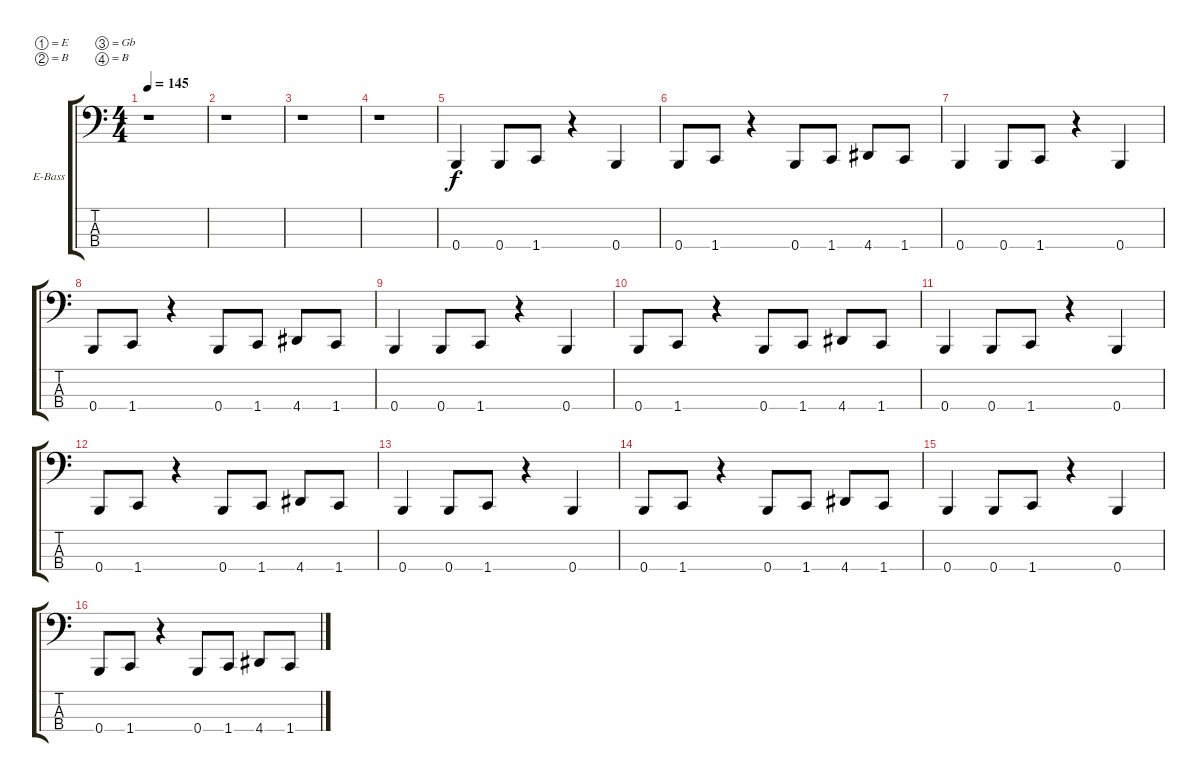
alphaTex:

\bracketExtendMode groupsimilarinstruments
\firstSystemTrackNameOrientation horizontal
\otherSystemsTrackNameOrientation horizontal
\track ("Adam Duce" "E-Bass") {instrument electricbasspick}
\staff {score tabs}
\tuning (E2 B1 Gb1 B0)
\ts (4 4)
\tempo 145
\clef f4
\ks c
r.1{dy f} |
r.1 |
r.1 |
r.1 |
0.4.4 0.4.8 1.4.8 r.4 0.4.4 |
0.4.8 1.4.8 r.4 0.4.8 1.4.8 4.4.8 1.4.8 |
0.4.4 0.4.8 1.4.8 r.4 0.4.4 |
0.4.8 1.4.8 r.4 0.4.8 1.4.8 4.4.8 1.4.8 |
0.4.4 0.4.8 1.4.8 r.4 0.4.4 |
0.4.8 1.4.8 r.4 0.4.8 1.4.8 4.4.8 1.4.8 |
0.4.4 0.4.8 1.4.8 r.4 0.4.4 |
0.4.8 1.4.8 r.4 0.4.8 1.4.8 4.4.8 1.4.8 |
0.4.4 0.4.8 1.4.8 r.4 0.4.4 |
0.4.8 1.4.8 r.4 0.4.8 1.4.8 4.4.8 1.4.8 |
0.4.4 0.4.8 1.4.8 r.4 0.4.4 |
0.4.8 1.4.8 r.4 0.4.8 1.4.8 4.4.8 1.4.8
